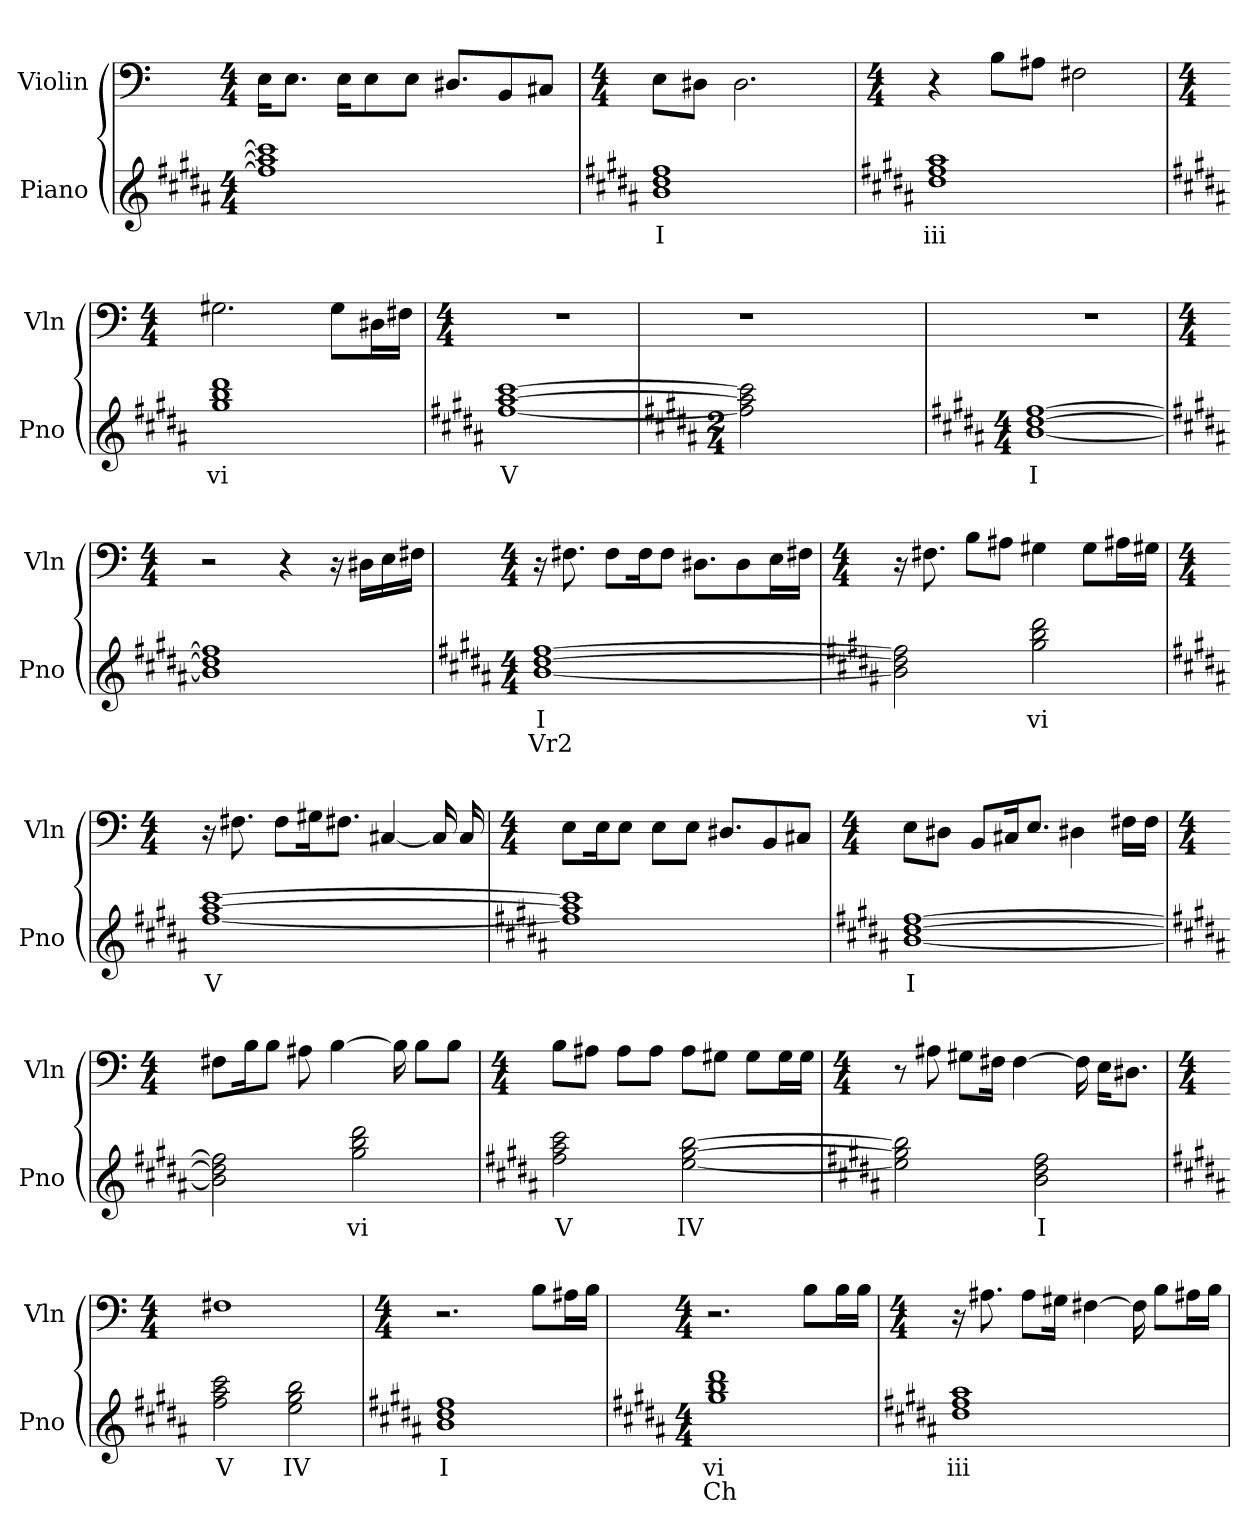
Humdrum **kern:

**kern	**text	**text	**kern
*part2	*part2	*part2	*part1
*staff2	*staff2	*staff2	*staff1
*I"Piano	*	*	*I"Violin
*I'Pno	*	*	*I'Vln
*k[f#c#g#d#a#]	*	*	*
*B:	*	*	*
*M4/4	*	*	*M4/4
=	=	=	=
1ff#] 1aa#] 1ccc#]	.	.	16EKL
.	.	.	8.EJ
.	.	.	16EKL
.	.	.	8E
.	.	.	8EJ
.	.	.	8.D#XL
.	.	.	8BB
.	.	.	8C#XJ
=	=	=	=
*k[f#c#g#d#a#]	*	*	*
*B:	*	*	*
*	*	*	*M4/4
1b 1dd# 1ff#	I	.	8EL
.	.	.	8D#XJ
.	.	.	2.D#
=	=	=	=
*k[f#c#g#d#a#]	*	*	*
*B:	*	*	*
*	*	*	*M4/4
1dd# 1ff# 1aa#	iii	.	4r
.	.	.	8BL
.	.	.	8A#XJ
.	.	.	2F#X
=	=	=	=
*k[f#c#g#d#a#]	*	*	*
*B:	*	*	*
*	*	*	*M4/4
1gg# 1bb 1ddd#	vi	.	2.G#X
.	.	.	8G#L
.	.	.	16D#XL
.	.	.	16F#XJJ
=	=	=	=
*k[f#c#g#d#a#]	*	*	*
*B:	*	*	*
*	*	*	*M4/4
[1ff# [1aa# [1ccc#	V	.	1r
=	=	=	=
*k[f#c#g#d#a#]	*	*	*
*B:	*	*	*
*M2/4	*	*	*
2ff#] 2aa#] 2ccc#]	.	.	1r
2ryy	.	.	.
=	=	=	=
*k[f#c#g#d#a#]	*	*	*
*B:	*	*	*
*M4/4	*	*	*
[1b [1dd# [1ff#	I	.	1r
=	=	=	=
*k[f#c#g#d#a#]	*	*	*
*B:	*	*	*
*	*	*	*M4/4
1b] 1dd#] 1ff#]	.	.	2r
.	.	.	4r
.	.	.	16r
.	.	.	16D#XLL
.	.	.	16E
.	.	.	16F#XJJ
=	=	=	=
*k[f#c#g#d#a#]	*	*	*
*B:	*	*	*
*M4/4	*	*	*M4/4
[1b [1dd# [1ff#	I	Vr2	16r
.	.	.	8.F#X
.	.	.	8F#L
.	.	.	16F#K
.	.	.	8F#J
.	.	.	8.D#XL
.	.	.	8D#
.	.	.	16EL
.	.	.	16F#XJJ
=	=	=	=
*k[f#c#g#d#a#]	*	*	*
*B:	*	*	*
*	*	*	*M4/4
2b] 2dd#] 2ff#]	.	.	16r
.	.	.	8.F#X
.	.	.	8BL
.	.	.	8A#XJ
2gg# 2bb 2ddd#	vi	.	4G#X
.	.	.	8G#L
.	.	.	16A#XL
.	.	.	16G#XJJ
=	=	=	=
*k[f#c#g#d#a#]	*	*	*
*B:	*	*	*
*	*	*	*M4/4
[1ff# [1aa# [1ccc#	V	.	16r
.	.	.	8.F#X
.	.	.	8F#L
.	.	.	16G#XK
.	.	.	8.F#XJ
.	.	.	[4C#X
.	.	.	16C#]
.	.	.	16C#
=	=	=	=
*k[f#c#g#d#a#]	*	*	*
*B:	*	*	*
*	*	*	*M4/4
1ff#] 1aa#] 1ccc#]	.	.	8EL
.	.	.	16EK
.	.	.	8EJ
.	.	.	8EL
.	.	.	8EJ
.	.	.	8.D#XL
.	.	.	8BB
.	.	.	8C#XJ
=	=	=	=
*k[f#c#g#d#a#]	*	*	*
*B:	*	*	*
*	*	*	*M4/4
[1b [1dd# [1ff#	I	.	8EL
.	.	.	8D#XJ
.	.	.	8BBL
.	.	.	16C#XK
.	.	.	8.EJ
.	.	.	4D#X
.	.	.	16F#XLL
.	.	.	16F#JJ
=	=	=	=
*k[f#c#g#d#a#]	*	*	*
*B:	*	*	*
*	*	*	*M4/4
2b] 2dd#] 2ff#]	.	.	8F#XL
.	.	.	16BK
.	.	.	8BJ
.	.	.	8A#X
.	.	.	[4B
2gg# 2bb 2ddd#	vi	.	.
.	.	.	16B]
.	.	.	8BL
.	.	.	8BJ
=	=	=	=
*k[f#c#g#d#a#]	*	*	*
*B:	*	*	*
*	*	*	*M4/4
2ff# 2aa# 2ccc#	V	.	8BL
.	.	.	8A#XJ
.	.	.	8A#L
.	.	.	8A#J
[2ee [2gg# [2bb	IV	.	8A#L
.	.	.	8G#XJ
.	.	.	8G#L
.	.	.	16G#L
.	.	.	16G#JJ
=	=	=	=
*k[f#c#g#d#a#]	*	*	*
*B:	*	*	*
*	*	*	*M4/4
2ee] 2gg#] 2bb]	.	.	8r
.	.	.	8A#X
.	.	.	8G#XL
.	.	.	16F#XJk
.	.	.	[4F#
2b 2dd# 2ff#	I	.	.
.	.	.	16F#]
.	.	.	16EKL
.	.	.	8.D#XJ
=	=	=	=
*k[f#c#g#d#a#]	*	*	*
*B:	*	*	*
*	*	*	*M4/4
2ff# 2aa# 2ccc#	V	.	1F#X
2ee 2gg# 2bb	IV	.	.
=	=	=	=
*k[f#c#g#d#a#]	*	*	*
*B:	*	*	*
*	*	*	*M4/4
1b 1dd# 1ff#	I	.	2.r
.	.	.	8BL
.	.	.	16A#XL
.	.	.	16BJJ
=	=	=	=
*k[f#c#g#d#a#]	*	*	*
*B:	*	*	*
*M4/4	*	*	*M4/4
1gg# 1bb 1ddd#	vi	Ch	2.r
.	.	.	8BL
.	.	.	16BL
.	.	.	16BJJ
=	=	=	=
*k[f#c#g#d#a#]	*	*	*
*B:	*	*	*
*	*	*	*M4/4
1dd# 1ff# 1aa#	iii	.	16r
.	.	.	8.A#X
.	.	.	8A#L
.	.	.	16G#XJk
.	.	.	[4F#X
.	.	.	16F#]
.	.	.	8BL
.	.	.	16A#XL
.	.	.	16BJJ
=	=	=	=
*-	*-	*-	*-
